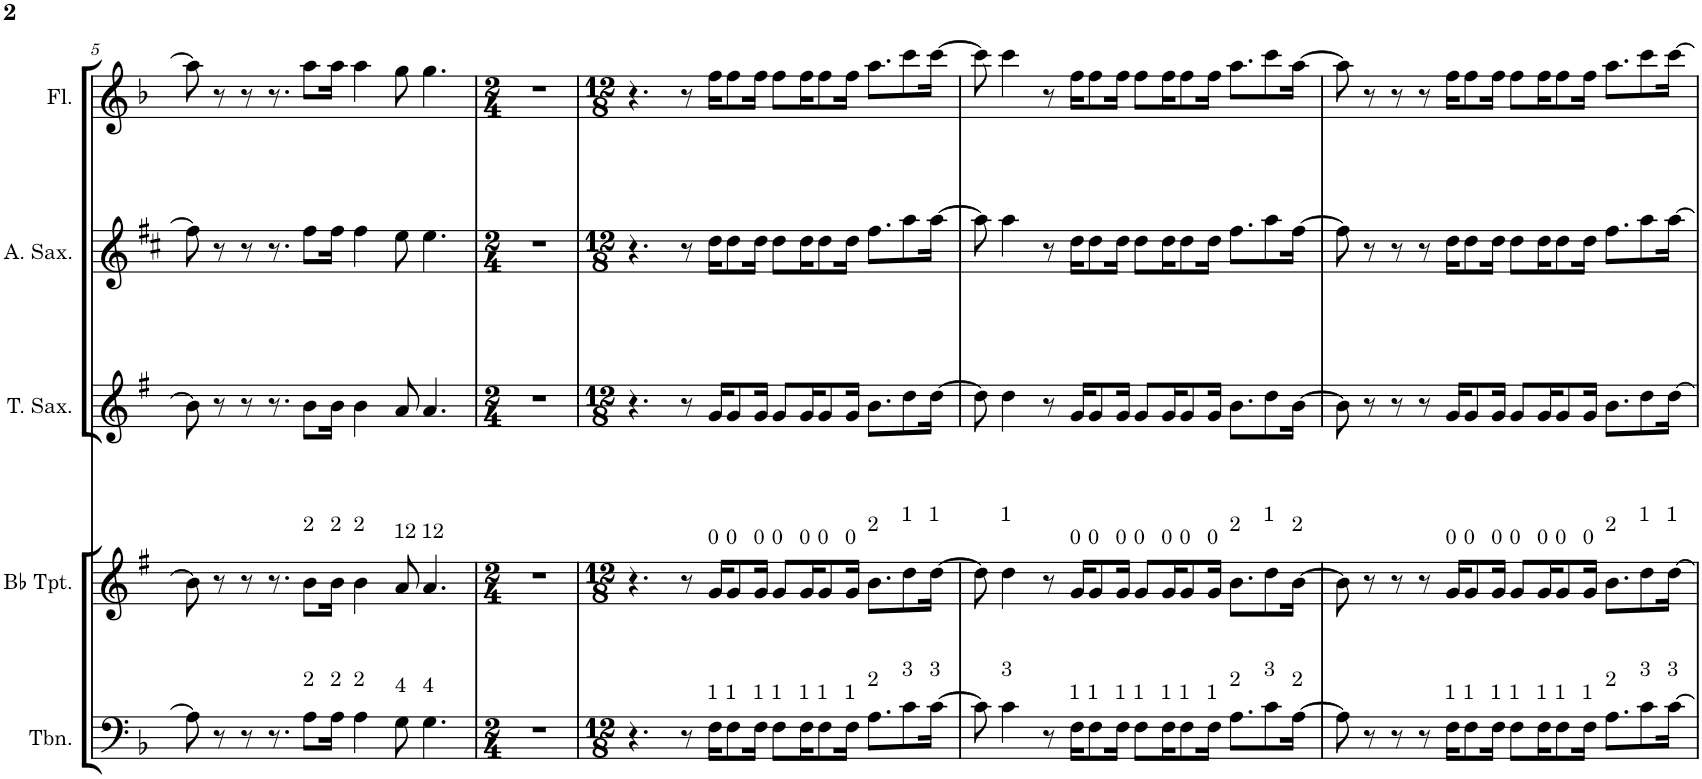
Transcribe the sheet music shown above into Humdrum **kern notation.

**kern	**kern	**kern	**kern	**kern
*part5	*part4	*part3	*part2	*part1
*staff5	*staff4	*staff3	*staff2	*staff1
*I"Trombone	*I"Bb Trumpet	*I"Tenor Saxophone	*I"Alto Saxophone	*I"Flute
*I'Tbn.	*I'Bb Tpt.	*I'T. Sax.	*I'A. Sax.	*I'Fl.
!!LO:PB:g=z
*clefF4	*clefG2	*clefG2	*clefG2	*clefG2
*	*Trd1c2	*Trd8c14	*Trd5c9	*
*k[b-]	*k[f#]	*k[f#]	*k[f#c#]	*k[b-]
*M12/8	*M12/8	*M12/8	*M12/8	*M12/8
=5	=5	=5	=5	=5
8A\]	8b\]	8b\]	8ff#\]	8aa\]
8r	8r	8r	8r	8r
8r	8r	8r	8r	8r
8.r	8.r	8.r	8.r	8.r
!	!LO:TX:a:t=2	!	!	!
!LO:TX:a:t=2	!	!	!	!
8A\L	8b\L	8b\L	8ff#\L	8aa\L
!	!LO:TX:a:t=2	!	!	!
!LO:TX:a:t=2	!	!	!	!
16A\Jk	16b\Jk	16b\Jk	16ff#\Jk	16aa\Jk
!	!LO:TX:a:t=2	!	!	!
!LO:TX:a:t=2	!	!	!	!
4A\	4b\	4b\	4ff#\	4aa\
!	!LO:TX:a:t=12	!	!	!
!LO:TX:a:t=4	!	!	!	!
8G\	8a/	8a/	8ee\	8gg\
!	!LO:TX:a:t=12	!	!	!
!LO:TX:a:t=4	!	!	!	!
4.G\	4.a/	4.a/	4.ee\	4.gg\
=6	=6	=6	=6	=6
*M2/4	*M2/4	*M2/4	*M2/4	*M2/4
2r	2r	2r	2r	2r
=7	=7	=7	=7	=7
*M12/8	*M12/8	*M12/8	*M12/8	*M12/8
4.r	4.r	4.r	4.r	4.r
8r	8r	8r	8r	8r
!	!LO:TX:a:t=0	!	!	!
!LO:TX:a:t=1	!	!	!	!
16F\KL	16g/KL	16g/KL	16dd\KL	16ff\KL
!	!LO:TX:a:t=0	!	!	!
!LO:TX:a:t=1	!	!	!	!
8F\	8g/	8g/	8dd\	8ff\
!	!LO:TX:a:t=0	!	!	!
!LO:TX:a:t=1	!	!	!	!
16F\Jk	16g/Jk	16g/Jk	16dd\Jk	16ff\Jk
!	!LO:TX:a:t=0	!	!	!
!LO:TX:a:t=1	!	!	!	!
8F\L	8g/L	8g/L	8dd\L	8ff\L
!	!LO:TX:a:t=0	!	!	!
!LO:TX:a:t=1	!	!	!	!
16F\K	16g/K	16g/K	16dd\K	16ff\K
!	!LO:TX:a:t=0	!	!	!
!LO:TX:a:t=1	!	!	!	!
8F\	8g/	8g/	8dd\	8ff\
!	!LO:TX:a:t=0	!	!	!
!LO:TX:a:t=1	!	!	!	!
16F\Jk	16g/Jk	16g/Jk	16dd\Jk	16ff\Jk
!	!LO:TX:a:t=2	!	!	!
!LO:TX:a:t=2	!	!	!	!
8.A\L	8.b\L	8.b\L	8.ff#\L	8.aa\L
!	!LO:TX:a:t=1	!	!	!
!LO:TX:a:t=3	!	!	!	!
8c\	8dd\	8dd\	8aa\	8ccc\
!	!LO:TX:a:t=1	!	!	!
!LO:TX:a:t=3	!	!	!	!
[16c\Jk	[16dd\Jk	[16dd\Jk	[16aa\Jk	[16ccc\Jk
=8	=8	=8	=8	=8
8c\]	8dd\]	8dd\]	8aa\]	8ccc\]
!	!LO:TX:a:t=1	!	!	!
!LO:TX:a:t=3	!	!	!	!
4c\	4dd\	4dd\	4aa\	4ccc\
8r	8r	8r	8r	8r
!	!LO:TX:a:t=0	!	!	!
!LO:TX:a:t=1	!	!	!	!
16F\KL	16g/KL	16g/KL	16dd\KL	16ff\KL
!	!LO:TX:a:t=0	!	!	!
!LO:TX:a:t=1	!	!	!	!
8F\	8g/	8g/	8dd\	8ff\
!	!LO:TX:a:t=0	!	!	!
!LO:TX:a:t=1	!	!	!	!
16F\Jk	16g/Jk	16g/Jk	16dd\Jk	16ff\Jk
!	!LO:TX:a:t=0	!	!	!
!LO:TX:a:t=1	!	!	!	!
8F\L	8g/L	8g/L	8dd\L	8ff\L
!	!LO:TX:a:t=0	!	!	!
!LO:TX:a:t=1	!	!	!	!
16F\K	16g/K	16g/K	16dd\K	16ff\K
!	!LO:TX:a:t=0	!	!	!
!LO:TX:a:t=1	!	!	!	!
8F\	8g/	8g/	8dd\	8ff\
!	!LO:TX:a:t=0	!	!	!
!LO:TX:a:t=1	!	!	!	!
16F\Jk	16g/Jk	16g/Jk	16dd\Jk	16ff\Jk
!	!LO:TX:a:t=2	!	!	!
!LO:TX:a:t=2	!	!	!	!
8.A\L	8.b\L	8.b\L	8.ff#\L	8.aa\L
!	!LO:TX:a:t=1	!	!	!
!LO:TX:a:t=3	!	!	!	!
8c\	8dd\	8dd\	8aa\	8ccc\
!	!LO:TX:a:t=2	!	!	!
!LO:TX:a:t=2	!	!	!	!
[16A\Jk	[16b\Jk	[16b\Jk	[16ff#\Jk	[16aa\Jk
=9	=9	=9	=9	=9
8A\]	8b\]	8b\]	8ff#\]	8aa\]
8r	8r	8r	8r	8r
8r	8r	8r	8r	8r
8r	8r	8r	8r	8r
!	!LO:TX:a:t=0	!	!	!
!LO:TX:a:t=1	!	!	!	!
16F\KL	16g/KL	16g/KL	16dd\KL	16ff\KL
!	!LO:TX:a:t=0	!	!	!
!LO:TX:a:t=1	!	!	!	!
8F\	8g/	8g/	8dd\	8ff\
!	!LO:TX:a:t=0	!	!	!
!LO:TX:a:t=1	!	!	!	!
16F\Jk	16g/Jk	16g/Jk	16dd\Jk	16ff\Jk
!	!LO:TX:a:t=0	!	!	!
!LO:TX:a:t=1	!	!	!	!
8F\L	8g/L	8g/L	8dd\L	8ff\L
!	!LO:TX:a:t=0	!	!	!
!LO:TX:a:t=1	!	!	!	!
16F\K	16g/K	16g/K	16dd\K	16ff\K
!	!LO:TX:a:t=0	!	!	!
!LO:TX:a:t=1	!	!	!	!
8F\	8g/	8g/	8dd\	8ff\
!	!LO:TX:a:t=0	!	!	!
!LO:TX:a:t=1	!	!	!	!
16F\Jk	16g/Jk	16g/Jk	16dd\Jk	16ff\Jk
!	!LO:TX:a:t=2	!	!	!
!LO:TX:a:t=2	!	!	!	!
8.A\L	8.b\L	8.b\L	8.ff#\L	8.aa\L
!	!LO:TX:a:t=1	!	!	!
!LO:TX:a:t=3	!	!	!	!
8c\	8dd\	8dd\	8aa\	8ccc\
!	!LO:TX:a:t=1	!	!	!
!LO:TX:a:t=3	!	!	!	!
[16c\Jk	[16dd\Jk	[16dd\Jk	[16aa\Jk	[16ccc\Jk
=	=	=	=	=
*-	*-	*-	*-	*-
